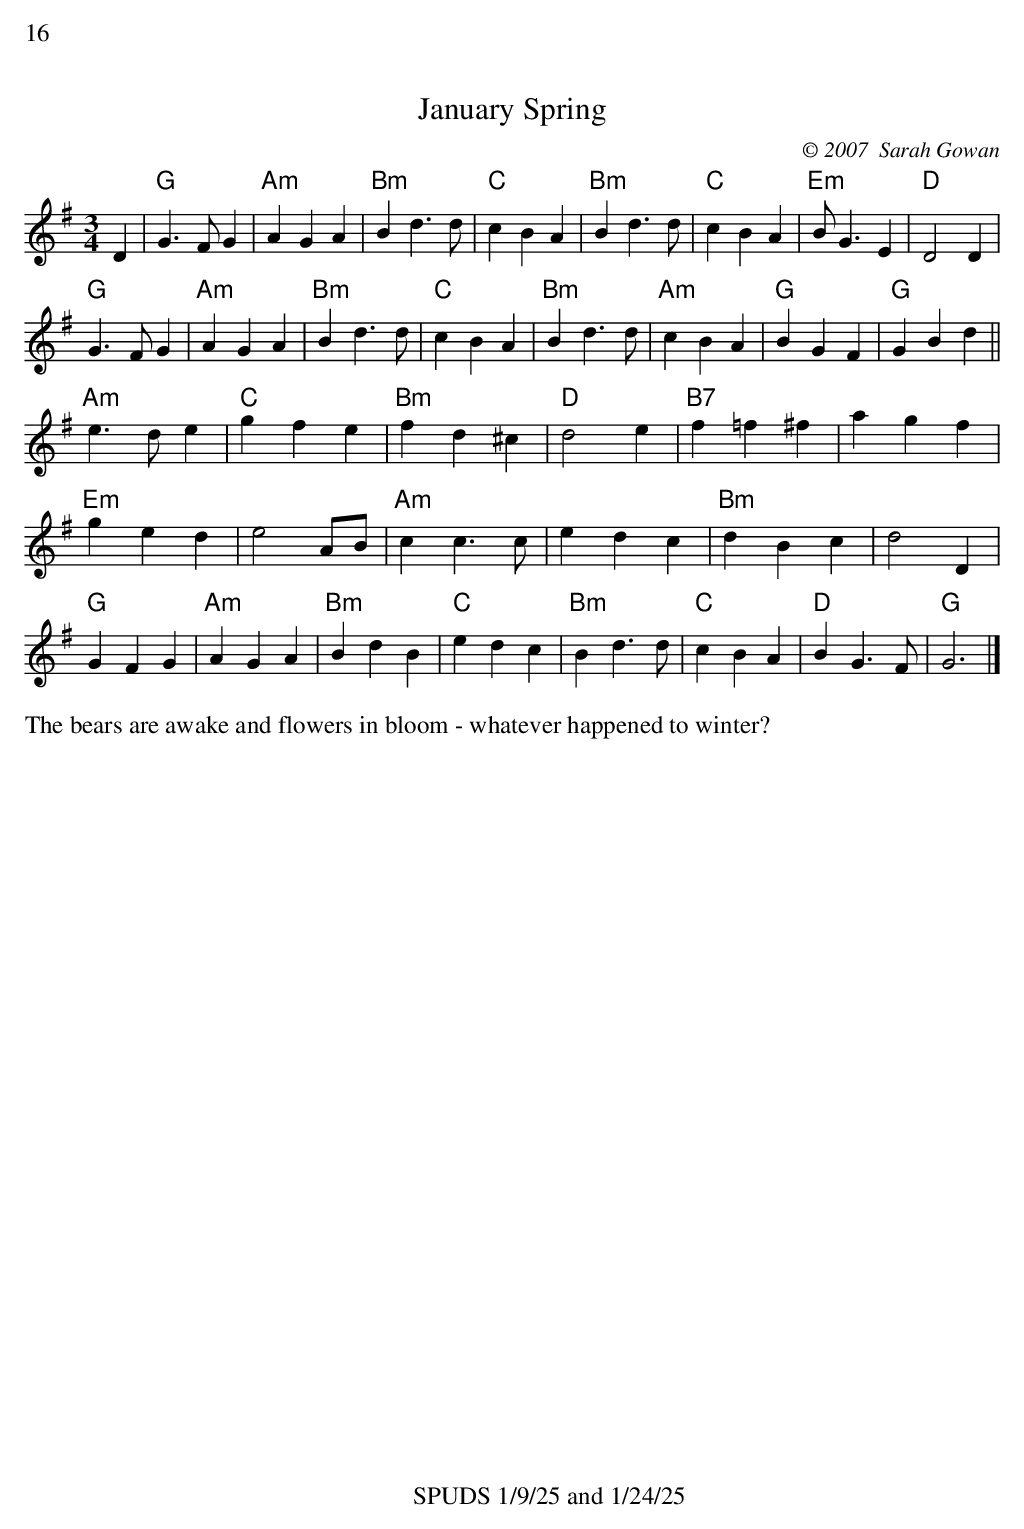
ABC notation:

X:1
%%text 16
T:January Spring
C:© 2007  Sarah Gowan
M:3/4
L:1/4
K:G
D|"G"G>FG |"Am"AGA|"Bm"Bd>d|"C"cBA|"Bm"Bd>d|"C"cBA|"Em"B<GE|"D"D2D|
"G"G>FG |"Am"AGA|"Bm"Bd>d|"C"cBA|"Bm"Bd>d|"Am"cBA|"G"BGF|"G"GBd||
"Am"e>de|"C"gfe|"Bm"fd^c|"D"d2e|"B7"f=f^f|agf|
"Em"ged|e2A/B/|"Am"cc>c|edc|"Bm"dBc|d2D|
"G"GFG|"Am"AGA|"Bm"BdB|"C"edc|"Bm"Bd>d|"C"cBA|"D"BG>F|"G"G3|]
